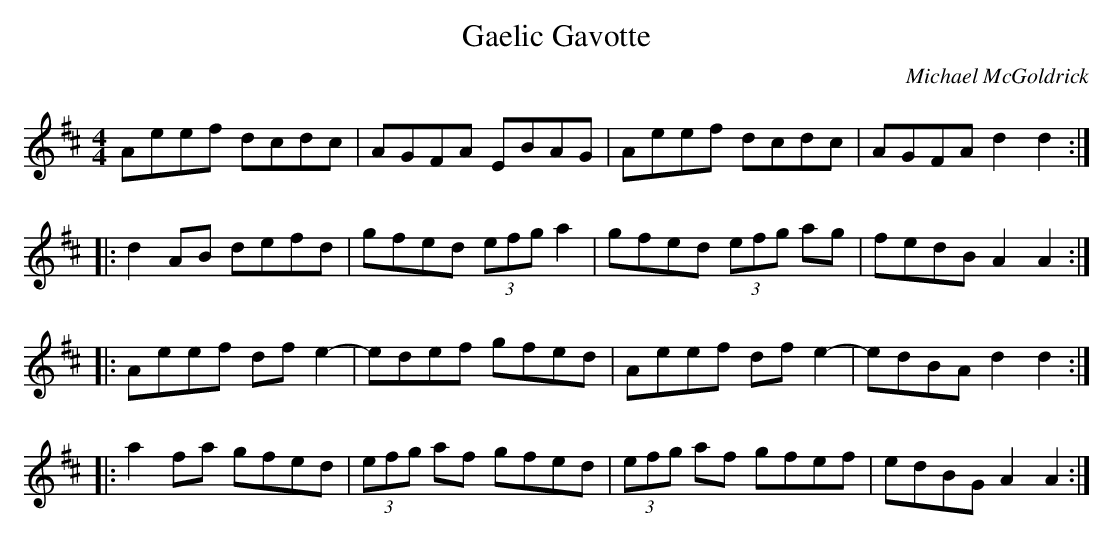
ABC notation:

X:1
T:Gaelic Gavotte
C:Michael McGoldrick
M:4/4
L:1/8
K:D
Aeef dcdc | AGFA EBAG | Aeef dcdc | AGFA d2d2 ::
d2AB defd | gfed (3efga2 | gfed (3efg ag | fedB A2A2 ::
Aeef dfe2- | edef gfed | Aeef dfe2- | edBA d2 d2 ::
a2fa gfed | (3efg af gfed | (3efg af gfef | edBG A2A2 :|
